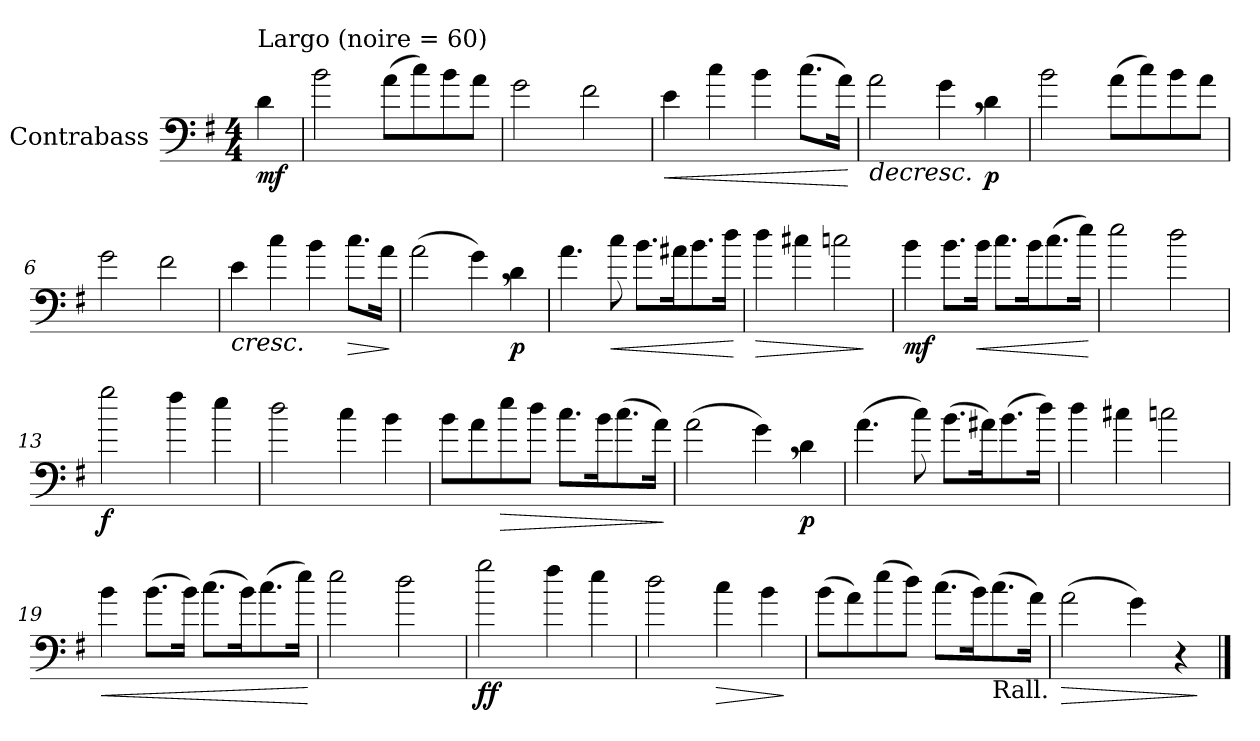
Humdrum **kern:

**kern	**dynam
*part1	*part1
*staff1	*staff1
*I"Contrabass	*
*I'Cb.	*
*clefF4	*
*ITrd7c12	*
*k[f#]	*
*G:	*
*M4/4	*
=	=
!LO:TX:a:t=Largo (noire = 60)	!
!	!LO:DY:b
4D\	mf
=1	=1
2B\	.
(8A\L	.
8c\)	.
8B\	.
8A\J	.
=2	=2
2G\	.
2F#\	.
=3	=3
!	!LO:HP:b
4E\	<
4c\	.
4B\	.
(8.c\L	.
16A\Jk)	.
.	[
=4	=4
!	!LO:HP:b
2A\	>
4G,\	.
!	!LO:DY:b
4D\	p
.	]
=5	=5
2B\	.
(8A\L	.
8c\)	.
8B\	.
8A\J	.
!!LO:LB:g=z
=6	=6
2G\	.
2F#\	.
=7	=7
!	!LO:HP:b
4E\	<
4c\	.
4B\	.
!	!LO:HP:b
8.c\L	>
16A\Jk	.
.	[ ]
=8	=8
(2A\	.
4G,\)	.
!	!LO:DY:b
4D\	p
=9	=9
4.A\	.
!	!LO:HP:b
8c\	<
8.B\L	.
16A#X\K	.
8.B\	.
16d\Jk	.
.	[
=10	=10
!	!LO:HP:b
4d\	>
4c#X\	.
2cn\	.
.	]
!!LO:LB:g=z
=11	=11
!	!LO:DY:b
4B\	mf
8.B\L	.
!	!LO:HP:b
16B\Jk	<
8.c\L	.
16B\K	.
(8.c\	.
16e\Jk)	.
.	[
=12	=12
2e\	.
2d\	.
=13	=13
!	!LO:DY:b
2g\	f
4f#\	.
4e\	.
=14	=14
2d\	.
4c\	.
4B\	.
=15	=15
8B\L	.
8A\	.
!	!LO:HP:b
8e\	>
8d\J	.
8.c\L	.
16B\K	.
(8.c\	.
16A\Jk)	.
.	]
=16	=16
(2A\	.
4G,\)	.
!	!LO:DY:b
4D\	p
!!LO:LB:g=z
=17	=17
(4.A\	.
8c\)	.
(8.B\L	.
16A#X\K)	.
(8.B\	.
16d\Jk)	.
=18	=18
4d\	.
4c#X\	.
2cn\	.
=19	=19
!	!LO:HP:b
4B\	<
(8.B\L	.
16B\Jk)	.
(8.c\L	.
16B\K)	.
(8.c\	.
16e\Jk)	.
.	[
=20	=20
2e\	.
2d\	.
=21	=21
!	!LO:DY:b
2g\	ff
4f#\	.
4e\	.
=22	=22
2d\	.
!	!LO:HP:b
4c\	>
4B\	.
.	]
!!LO:LB:g=z
=23	=23
(8B\L	.
8A\)	.
(8e\	.
8d\J)	.
(8.c\L	.
16B\K)	.
!LO:TX:b:t=Rall.	!
(8.c\	.
16A\Jk)	.
=24	=24
!	!LO:HP:b
(2A\	>
4G\)	.
4r	.
.	]
==	==
*-	*-
